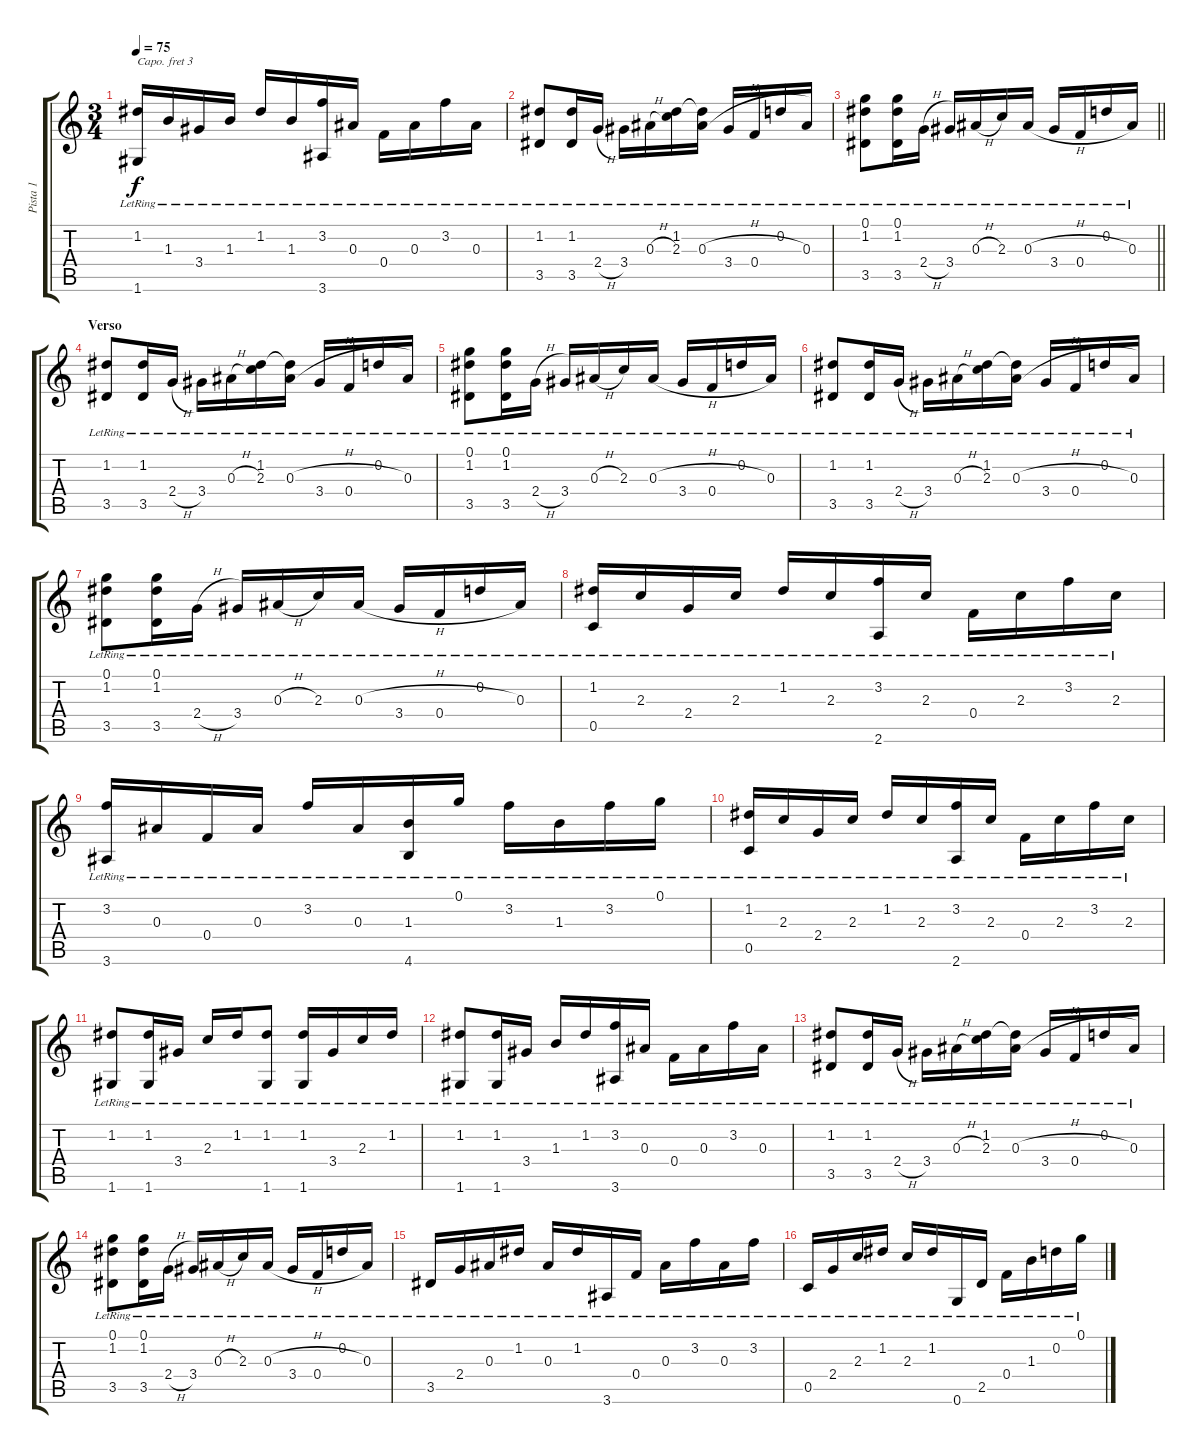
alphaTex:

\track ("Pista 1" "Pista 1") {instrument acousticguitarsteel}
\staff {score tabs}
\capo 3
\tuning (E4 B3 G3 D3 A2 E2) {hide}
\ts (3 4)
\tempo 75
\clef g2
\ks c
(1.2{lr} 1.6{lr}).16{dy f} 1.3{lr}.16 3.4{lr}.16 1.3{lr}.16 1.2{lr}.16 1.3{lr}.16 (3.2{lr} 3.6{lr}).16 0.3{lr}.16 0.4{lr}.16 0.3{lr}.16 3.2{lr}.16 0.3{lr}.16 |
(1.2{lr} 3.5{lr}).8 (1.2{lr} 3.5{lr}).16 2.4{h lr}.16 3.4{lr}.16 0.3{h lr}.16 (1.2{lr} 2.3{lr}).16 (1.2{t} 0.3{h lr}).16 3.4{lr}.16 0.4{lr}.16 0.2{lr}.16 0.3{lr}.16 |
\barLineRight lightlight
(0.1{lr} 1.2{lr} 3.5{lr}).8 (0.1{lr} 1.2{lr} 3.5{lr}).16 2.4{h lr}.16 3.4{lr}.16 0.3{h lr}.16 2.3{lr}.16 0.3{h lr}.16 3.4{lr}.16 0.4{lr}.16 0.2{lr}.16 0.3{lr}.16 |
\section ("" "Verso")
(1.2{lr} 3.5{lr}).8 (1.2{lr} 3.5{lr}).16 2.4{h lr}.16 3.4{lr}.16 0.3{h lr}.16 (1.2{lr} 2.3{lr}).16 (1.2{t} 0.3{h lr}).16 3.4{lr}.16 0.4{lr}.16 0.2{lr}.16 0.3{lr}.16 |
(0.1{lr} 1.2{lr} 3.5{lr}).8 (0.1{lr} 1.2{lr} 3.5{lr}).16 2.4{h lr}.16 3.4{lr}.16 0.3{h lr}.16 2.3{lr}.16 0.3{h lr}.16 3.4{lr}.16 0.4{lr}.16 0.2{lr}.16 0.3{lr}.16 |
(1.2{lr} 3.5{lr}).8 (1.2{lr} 3.5{lr}).16 2.4{h lr}.16 3.4{lr}.16 0.3{h lr}.16 (1.2{lr} 2.3{lr}).16 (1.2{t} 0.3{h lr}).16 3.4{lr}.16 0.4{lr}.16 0.2{lr}.16 0.3{lr}.16 |
(0.1{lr} 1.2{lr} 3.5{lr}).8 (0.1{lr} 1.2{lr} 3.5{lr}).16 2.4{h lr}.16 3.4{lr}.16 0.3{h lr}.16 2.3{lr}.16 0.3{h lr}.16 3.4{lr}.16 0.4{lr}.16 0.2{lr}.16 0.3{lr}.16 |
(1.2{lr} 0.5{lr}).16 2.3{lr}.16 2.4{lr}.16 2.3{lr}.16 1.2{lr}.16 2.3{lr}.16 (3.2{lr} 2.6{lr}).16 2.3{lr}.16 0.4{lr}.16 2.3{lr}.16 3.2{lr}.16 2.3{lr}.16 |
(3.2{lr} 3.6{lr}).16 0.3{lr}.16 0.4{lr}.16 0.3{lr}.16 3.2{lr}.16 0.3{lr}.16 (1.3{lr} 4.6{lr}).16 0.1{lr}.16 3.2{lr}.16 1.3{lr}.16 3.2{lr}.16 0.1{lr}.16 |
(1.2{lr} 0.5{lr}).16 2.3{lr}.16 2.4{lr}.16 2.3{lr}.16 1.2{lr}.16 2.3{lr}.16 (3.2{lr} 2.6{lr}).16 2.3{lr}.16 0.4{lr}.16 2.3{lr}.16 3.2{lr}.16 2.3{lr}.16 |
(1.2{lr} 1.6{lr}).8 (1.2{lr} 1.6{lr}).16 3.4{lr}.16 2.3{lr}.16 1.2{lr}.16 (1.2{lr} 1.6{lr}).8 (1.2{lr} 1.6{lr}).16 3.4{lr}.16 2.3{lr}.16 1.2{lr}.16 |
(1.2{lr} 1.6{lr}).8 (1.2{lr} 1.6{lr}).16 3.4{lr}.16 1.3{lr}.16 1.2{lr}.16 (3.2{lr} 3.6{lr}).16 0.3{lr}.16 0.4{lr}.16 0.3{lr}.16 3.2{lr}.16 0.3{lr}.16 |
(1.2{lr} 3.5{lr}).8 (1.2{lr} 3.5{lr}).16 2.4{h lr}.16 3.4{lr}.16 0.3{h lr}.16 (1.2{lr} 2.3{lr}).16 (1.2{t} 0.3{h lr}).16 3.4{lr}.16 0.4{lr}.16 0.2{lr}.16 0.3{lr}.16 |
(0.1{lr} 1.2{lr} 3.5{lr}).8 (0.1{lr} 1.2{lr} 3.5{lr}).16 2.4{h lr}.16 3.4{lr}.16 0.3{h lr}.16 2.3{lr}.16 0.3{h lr}.16 3.4{lr}.16 0.4{lr}.16 0.2{lr}.16 0.3{lr}.16 |
3.5{lr}.16 2.4{lr}.16 0.3{lr}.16 1.2{lr}.16 0.3{lr}.16 1.2{lr}.16 3.6{lr}.16 0.4{lr}.16 0.3{lr}.16 3.2{lr}.16 0.3{lr}.16 3.2{lr}.16 |
0.5{lr}.16 2.4{lr}.16 2.3{lr}.16 1.2{lr}.16 2.3{lr}.16 1.2{lr}.16 0.6{lr}.16 2.5{lr}.16 0.4{lr}.16 1.3{lr}.16 0.2{lr}.16 0.1{lr}.16
